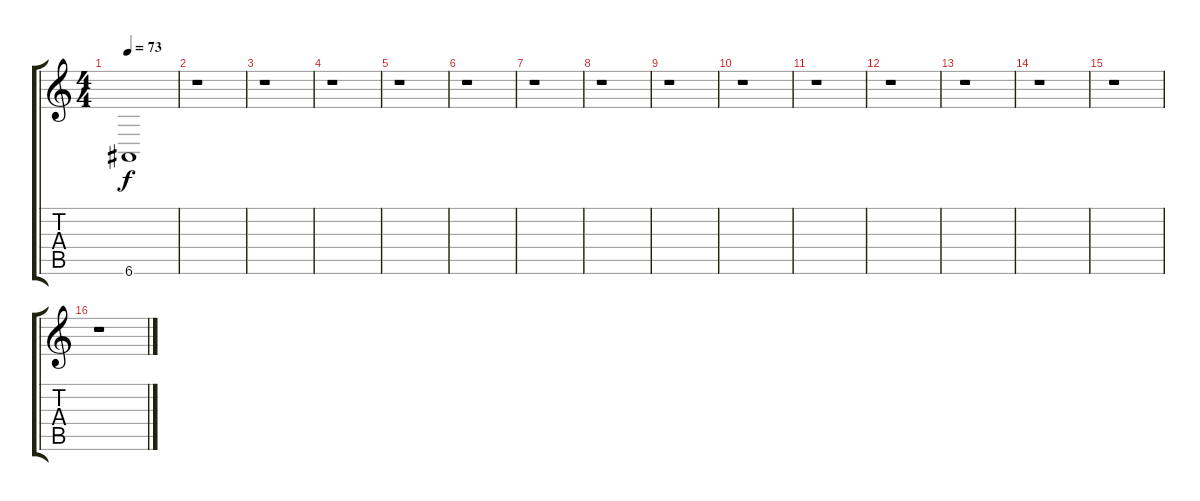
\track "" {instrument pad8sweep}
\staff {score tabs}
\tuning (E4 B3 G3 D3 A2 E2) {hide}
\ts (4 4)
\tempo 73
\clef g2
\ks c
6.6{t}.1{dy f} |
r.1 |
r.1 |
r.1 |
r.1 |
r.1 |
r.1 |
r.1 |
r.1 |
r.1 |
r.1 |
r.1 |
r.1 |
r.1 |
r.1 |
r.1
